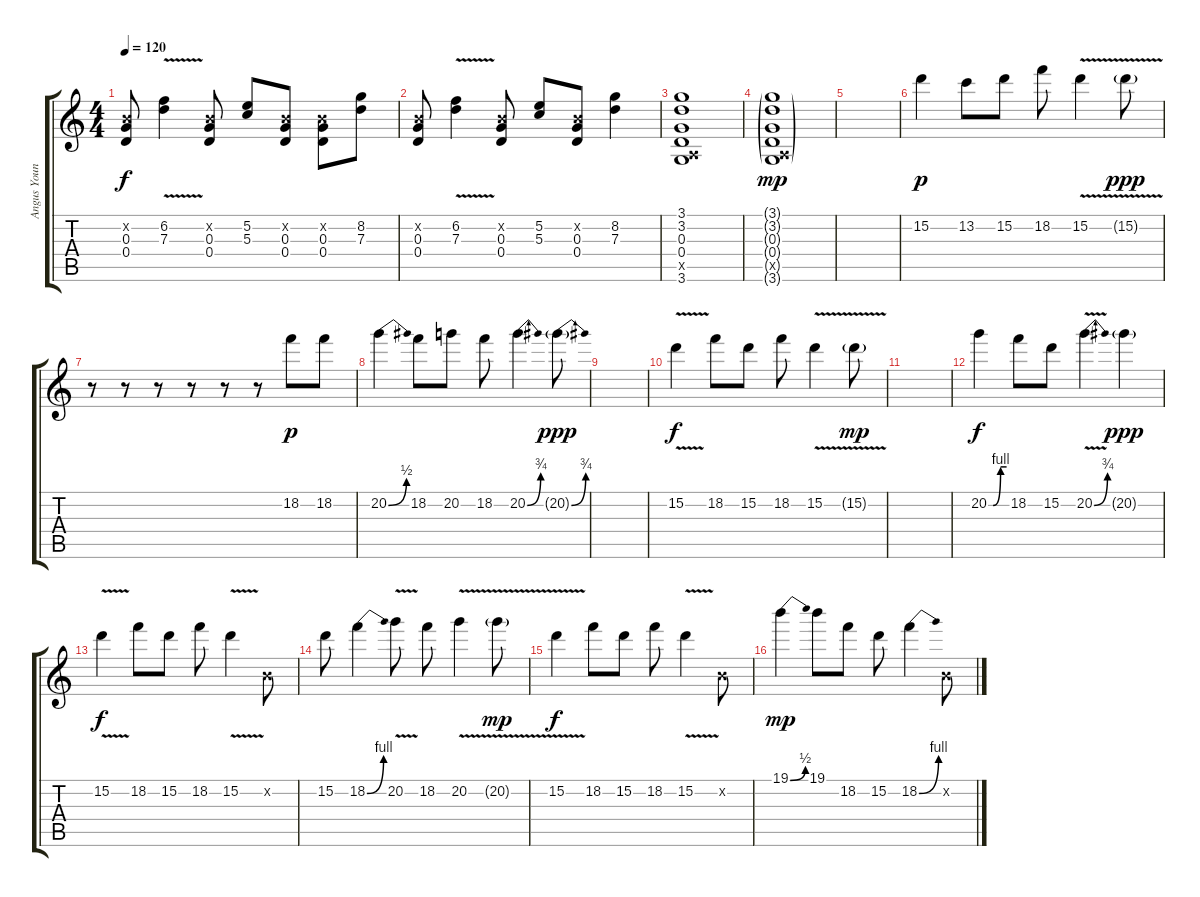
\track ("Angus Young" "Angus Youn") {instrument overdrivenguitar}
\staff {score tabs}
\tuning (E4 B3 G3 D3 A2 E2) {hide}
\ts (4 4)
\tempo 120
\clef g2
\ks c
(0.2{x} 0.3 0.4).8{dy f} (6.2{v} 7.3).4 (0.2{x} 0.3 0.4).8 (5.2 5.3).8 (0.2{x} 0.3 0.4).8 (0.2{x} 0.3 0.4).8 (8.2 7.3).8 |
(0.2{x} 0.3 0.4).8 (6.2{v} 7.3).4 (0.2{x} 0.3 0.4).8 (5.2 5.3).8 (0.2{x} 0.3 0.4).8 (8.2 7.3).4 |
(3.1 3.2 0.3 0.4 0.5{x} 3.6).1 |
(3.1{g} 3.2{g} 0.3{g} 0.4{g} 0.5{g x} 3.6{g}).1{dy mp} |
|
15.2.4{dy p} 13.2.8 15.2.8 18.2.8 15.2{v}.4 15.2{v g}.8{dy ppp} |
r.8 r.8 r.8 r.8 r.8 r.8 18.2.8{dy p} 18.2.8 |
20.2{be (bend 0 0 60 2)}.4 18.2.8 20.2.8 18.2.8 20.2{be (bend 0 0 60 3)}.4 20.2{be (bend 0 0 60 3) g}.8{dy ppp} |
|
15.2{v}.4{dy f} 18.2.8 15.2.8 18.2.8 15.2{v}.4 15.2{v g}.8{dy mp} |
|
20.2{be (custom 0 0 15 0 40 4 60 4)}.4{dy f} 18.2.8 15.2.8 20.2{be (bend 0 0 60 3) v}.4 20.2{g}.4{dy ppp} |
15.2{v}.4{dy f} 18.2.8 15.2.8 18.2.8 15.2{v}.4 0.2{x}.8 |
15.2.8 18.2{be (bend 0 0 60 4)}.4 20.2{v}.8 18.2.8 20.2{v}.4 20.2{v g}.8{dy mp} |
15.2{v}.4{dy f} 18.2.8 15.2.8 18.2.8 15.2{v}.4 0.2{x}.8 |
19.1{be (bend 0 0 60 2)}.4{dy mp} 19.1.8 18.2.8 15.2.8 18.2{be (bend 0 0 60 4)}.4 0.2{x}.8
